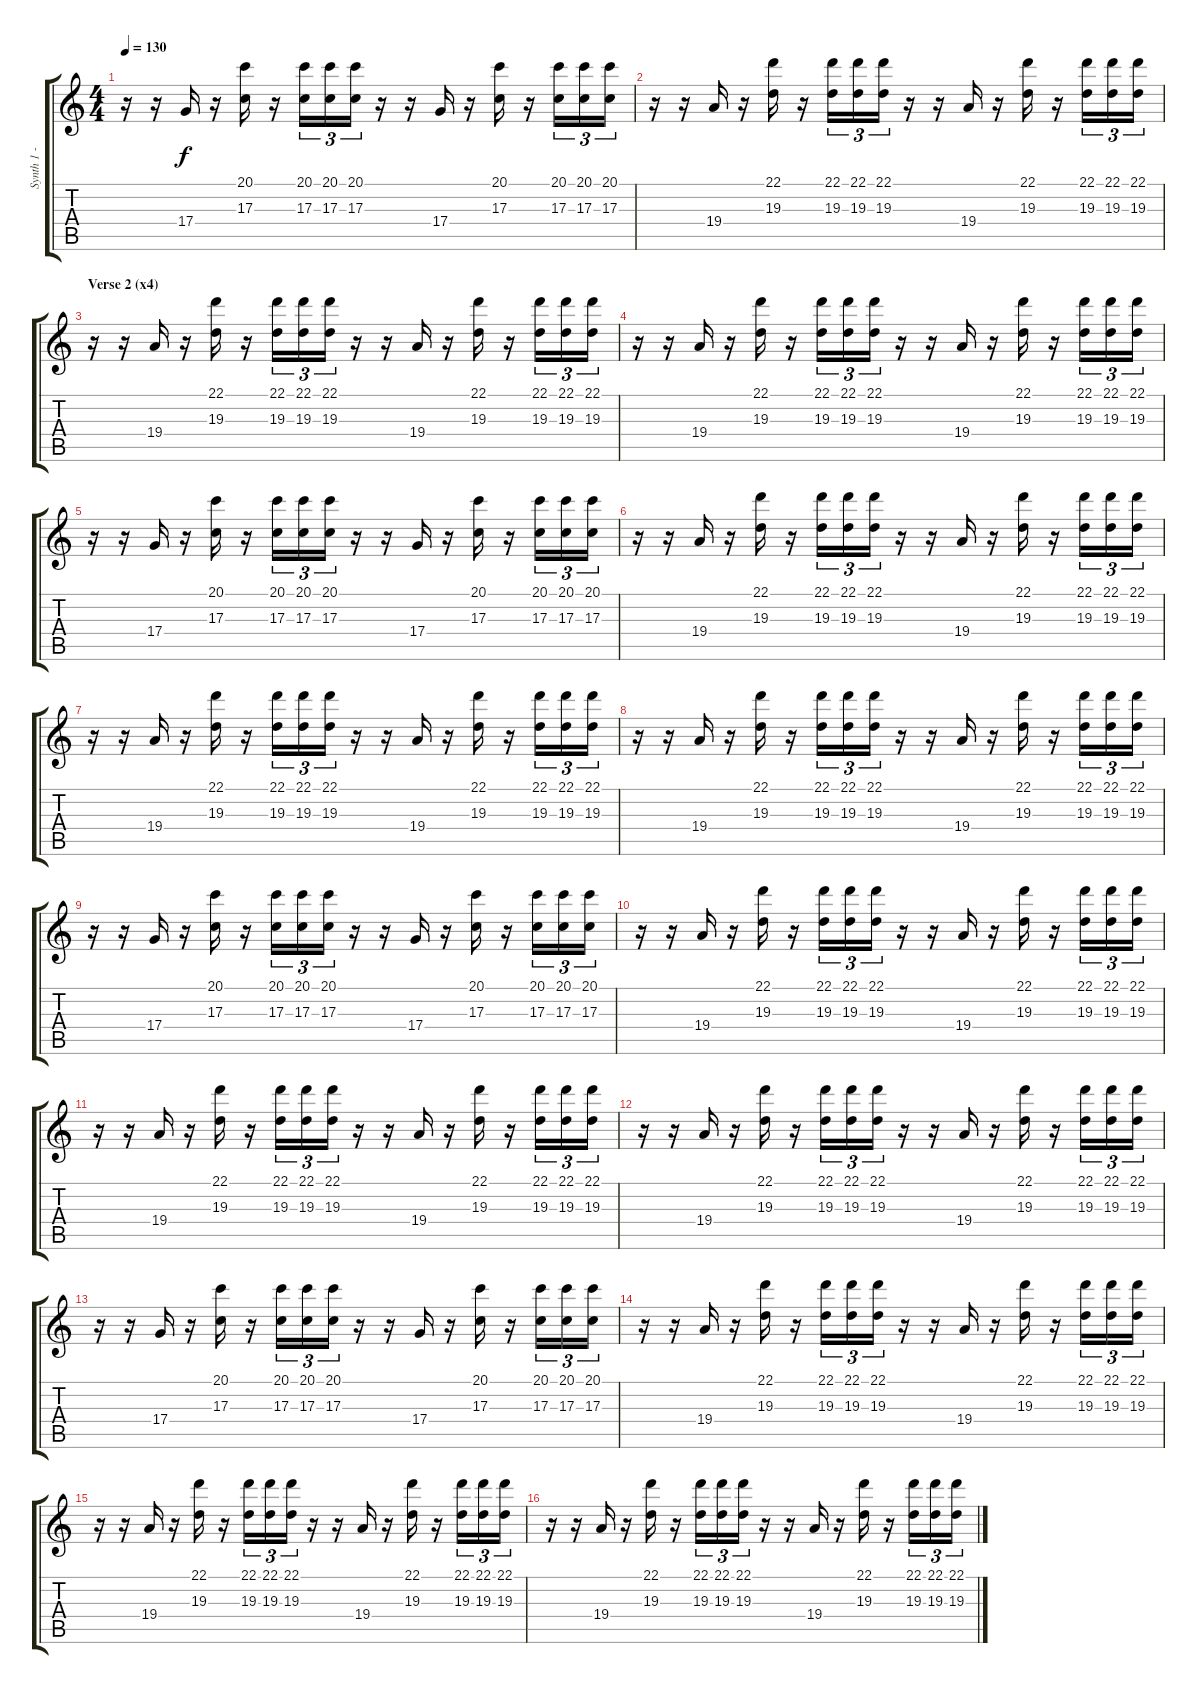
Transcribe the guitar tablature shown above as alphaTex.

\track ("Synth 1 - high pitched pulsing rythm" "Synth 1 - ") {instrument lead1square}
\staff {score tabs}
\tuning (E4 B3 G3 D3 A2 E2) {hide}
\ts (4 4)
\tempo 130
\clef g2
\ks c
r.16{dy f} r.16 17.4.16 r.16 (20.1 17.3).16 r.16 (20.1 17.3).16{tu (3 2)} (20.1 17.3).16{tu (3 2)} (20.1 17.3).16{tu (3 2)} r.16 r.16 17.4.16 r.16 (20.1 17.3).16 r.16 (20.1 17.3).16{tu (3 2)} (20.1 17.3).16{tu (3 2)} (20.1 17.3).16{tu (3 2)} |
r.16 r.16 19.4.16 r.16 (22.1 19.3).16 r.16 (22.1 19.3).16{tu (3 2)} (22.1 19.3).16{tu (3 2)} (22.1 19.3).16{tu (3 2)} r.16 r.16 19.4.16 r.16 (22.1 19.3).16 r.16 (22.1 19.3).16{tu (3 2)} (22.1 19.3).16{tu (3 2)} (22.1 19.3).16{tu (3 2)} |
\section ("" "Verse 2 (x4)")
r.16 r.16 19.4.16 r.16 (22.1 19.3).16 r.16 (22.1 19.3).16{tu (3 2)} (22.1 19.3).16{tu (3 2)} (22.1 19.3).16{tu (3 2)} r.16 r.16 19.4.16 r.16 (22.1 19.3).16 r.16 (22.1 19.3).16{tu (3 2)} (22.1 19.3).16{tu (3 2)} (22.1 19.3).16{tu (3 2)} |
r.16 r.16 19.4.16 r.16 (22.1 19.3).16 r.16 (22.1 19.3).16{tu (3 2)} (22.1 19.3).16{tu (3 2)} (22.1 19.3).16{tu (3 2)} r.16 r.16 19.4.16 r.16 (22.1 19.3).16 r.16 (22.1 19.3).16{tu (3 2)} (22.1 19.3).16{tu (3 2)} (22.1 19.3).16{tu (3 2)} |
r.16 r.16 17.4.16 r.16 (20.1 17.3).16 r.16 (20.1 17.3).16{tu (3 2)} (20.1 17.3).16{tu (3 2)} (20.1 17.3).16{tu (3 2)} r.16 r.16 17.4.16 r.16 (20.1 17.3).16 r.16 (20.1 17.3).16{tu (3 2)} (20.1 17.3).16{tu (3 2)} (20.1 17.3).16{tu (3 2)} |
r.16 r.16 19.4.16 r.16 (22.1 19.3).16 r.16 (22.1 19.3).16{tu (3 2)} (22.1 19.3).16{tu (3 2)} (22.1 19.3).16{tu (3 2)} r.16 r.16 19.4.16 r.16 (22.1 19.3).16 r.16 (22.1 19.3).16{tu (3 2)} (22.1 19.3).16{tu (3 2)} (22.1 19.3).16{tu (3 2)} |
r.16 r.16 19.4.16 r.16 (22.1 19.3).16 r.16 (22.1 19.3).16{tu (3 2)} (22.1 19.3).16{tu (3 2)} (22.1 19.3).16{tu (3 2)} r.16 r.16 19.4.16 r.16 (22.1 19.3).16 r.16 (22.1 19.3).16{tu (3 2)} (22.1 19.3).16{tu (3 2)} (22.1 19.3).16{tu (3 2)} |
r.16 r.16 19.4.16 r.16 (22.1 19.3).16 r.16 (22.1 19.3).16{tu (3 2)} (22.1 19.3).16{tu (3 2)} (22.1 19.3).16{tu (3 2)} r.16 r.16 19.4.16 r.16 (22.1 19.3).16 r.16 (22.1 19.3).16{tu (3 2)} (22.1 19.3).16{tu (3 2)} (22.1 19.3).16{tu (3 2)} |
r.16 r.16 17.4.16 r.16 (20.1 17.3).16 r.16 (20.1 17.3).16{tu (3 2)} (20.1 17.3).16{tu (3 2)} (20.1 17.3).16{tu (3 2)} r.16 r.16 17.4.16 r.16 (20.1 17.3).16 r.16 (20.1 17.3).16{tu (3 2)} (20.1 17.3).16{tu (3 2)} (20.1 17.3).16{tu (3 2)} |
r.16 r.16 19.4.16 r.16 (22.1 19.3).16 r.16 (22.1 19.3).16{tu (3 2)} (22.1 19.3).16{tu (3 2)} (22.1 19.3).16{tu (3 2)} r.16 r.16 19.4.16 r.16 (22.1 19.3).16 r.16 (22.1 19.3).16{tu (3 2)} (22.1 19.3).16{tu (3 2)} (22.1 19.3).16{tu (3 2)} |
r.16 r.16 19.4.16 r.16 (22.1 19.3).16 r.16 (22.1 19.3).16{tu (3 2)} (22.1 19.3).16{tu (3 2)} (22.1 19.3).16{tu (3 2)} r.16 r.16 19.4.16 r.16 (22.1 19.3).16 r.16 (22.1 19.3).16{tu (3 2)} (22.1 19.3).16{tu (3 2)} (22.1 19.3).16{tu (3 2)} |
r.16 r.16 19.4.16 r.16 (22.1 19.3).16 r.16 (22.1 19.3).16{tu (3 2)} (22.1 19.3).16{tu (3 2)} (22.1 19.3).16{tu (3 2)} r.16 r.16 19.4.16 r.16 (22.1 19.3).16 r.16 (22.1 19.3).16{tu (3 2)} (22.1 19.3).16{tu (3 2)} (22.1 19.3).16{tu (3 2)} |
r.16 r.16 17.4.16 r.16 (20.1 17.3).16 r.16 (20.1 17.3).16{tu (3 2)} (20.1 17.3).16{tu (3 2)} (20.1 17.3).16{tu (3 2)} r.16 r.16 17.4.16 r.16 (20.1 17.3).16 r.16 (20.1 17.3).16{tu (3 2)} (20.1 17.3).16{tu (3 2)} (20.1 17.3).16{tu (3 2)} |
r.16 r.16 19.4.16 r.16 (22.1 19.3).16 r.16 (22.1 19.3).16{tu (3 2)} (22.1 19.3).16{tu (3 2)} (22.1 19.3).16{tu (3 2)} r.16 r.16 19.4.16 r.16 (22.1 19.3).16 r.16 (22.1 19.3).16{tu (3 2)} (22.1 19.3).16{tu (3 2)} (22.1 19.3).16{tu (3 2)} |
r.16 r.16 19.4.16 r.16 (22.1 19.3).16 r.16 (22.1 19.3).16{tu (3 2)} (22.1 19.3).16{tu (3 2)} (22.1 19.3).16{tu (3 2)} r.16 r.16 19.4.16 r.16 (22.1 19.3).16 r.16 (22.1 19.3).16{tu (3 2)} (22.1 19.3).16{tu (3 2)} (22.1 19.3).16{tu (3 2)} |
r.16 r.16 19.4.16 r.16 (22.1 19.3).16 r.16 (22.1 19.3).16{tu (3 2)} (22.1 19.3).16{tu (3 2)} (22.1 19.3).16{tu (3 2)} r.16 r.16 19.4.16 r.16 (22.1 19.3).16 r.16 (22.1 19.3).16{tu (3 2)} (22.1 19.3).16{tu (3 2)} (22.1 19.3).16{tu (3 2)}
